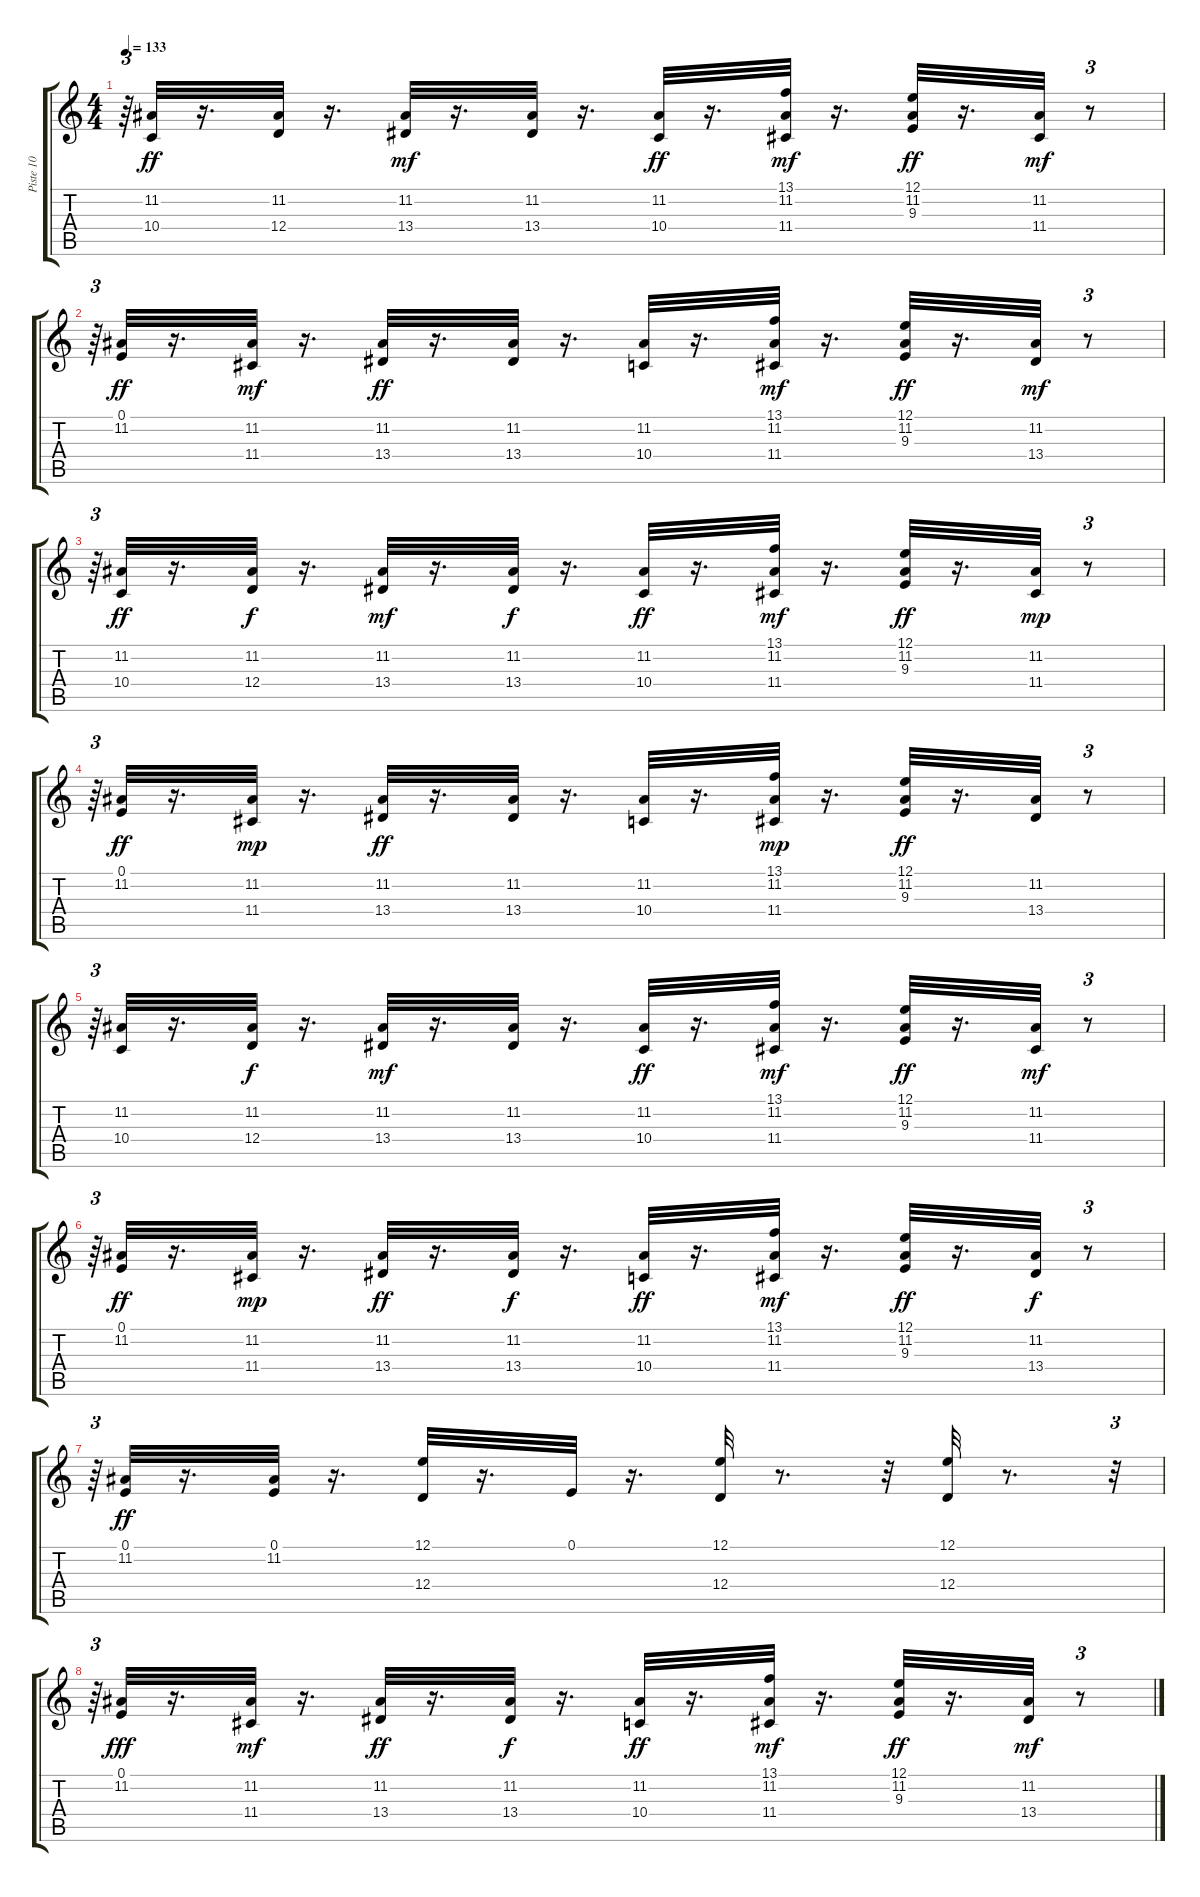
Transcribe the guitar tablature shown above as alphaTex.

\track ("Piste 10" "Piste 10") {instrument acousticgrandpiano}
\staff {score tabs}
\tuning (E4 B3 G3 D3 A2 E2) {hide}
\ts (4 4)
\tempo 133
\clef g2
\ks c
r.64{tu (3 2) dy mf} (11.2 10.4).32{dy ff} r.16{d} (11.2 12.4).32 r.16{d} (11.2 13.4).32{dy mf} r.16{d} (11.2 13.4).32 r.16{d} (11.2 10.4).32{dy ff} r.16{d} (13.1 11.2 11.4).32{dy mf} r.16{d} (12.1 11.2 9.3).32{dy ff} r.16{d} (11.2 11.4).32{dy mf} r.8{tu (3 2)} |
r.64{tu (3 2)} (0.1 11.2).32{dy ff} r.16{d} (11.2 11.4).32{dy mf} r.16{d} (11.2 13.4).32{dy ff} r.16{d} (11.2 13.4).32 r.16{d} (11.2 10.4).32 r.16{d} (13.1 11.2 11.4).32{dy mf} r.16{d} (12.1 11.2 9.3).32{dy ff} r.16{d} (11.2 13.4).32{dy mf} r.8{tu (3 2)} |
r.64{tu (3 2)} (11.2 10.4).32{dy ff} r.16{d} (11.2 12.4).32{dy f} r.16{d} (11.2 13.4).32{dy mf} r.16{d} (11.2 13.4).32{dy f} r.16{d} (11.2 10.4).32{dy ff} r.16{d} (13.1 11.2 11.4).32{dy mf} r.16{d} (12.1 11.2 9.3).32{dy ff} r.16{d} (11.2 11.4).32{dy mp} r.8{tu (3 2)} |
r.64{tu (3 2)} (0.1 11.2).32{dy ff} r.16{d} (11.2 11.4).32{dy mp} r.16{d} (11.2 13.4).32{dy ff} r.16{d} (11.2 13.4).32 r.16{d} (11.2 10.4).32 r.16{d} (13.1 11.2 11.4).32{dy mp} r.16{d} (12.1 11.2 9.3).32{dy ff} r.16{d} (11.2 13.4).32 r.8{tu (3 2)} |
r.64{tu (3 2)} (11.2 10.4).32 r.16{d} (11.2 12.4).32{dy f} r.16{d} (11.2 13.4).32{dy mf} r.16{d} (11.2 13.4).32 r.16{d} (11.2 10.4).32{dy ff} r.16{d} (13.1 11.2 11.4).32{dy mf} r.16{d} (12.1 11.2 9.3).32{dy ff} r.16{d} (11.2 11.4).32{dy mf} r.8{tu (3 2)} |
r.64{tu (3 2)} (0.1 11.2).32{dy ff} r.16{d} (11.2 11.4).32{dy mp} r.16{d} (11.2 13.4).32{dy ff} r.16{d} (11.2 13.4).32{dy f} r.16{d} (11.2 10.4).32{dy ff} r.16{d} (13.1 11.2 11.4).32{dy mf} r.16{d} (12.1 11.2 9.3).32{dy ff} r.16{d} (11.2 13.4).32{dy f} r.8{tu (3 2)} |
r.64{tu (3 2)} (0.1 11.2).32{dy ff} r.16{d} (0.1 11.2).32 r.16{d} (12.1 12.4).32 r.16{d} 0.1.32 r.16{d} (12.1 12.4).32 r.8{d} r.32 (12.1 12.4).32 r.8{d} r.32{tu (3 2)} |
r.64{tu (3 2)} (0.1 11.2).32{dy fff} r.16{d} (11.2 11.4).32{dy mf} r.16{d} (11.2 13.4).32{dy ff} r.16{d} (11.2 13.4).32{dy f} r.16{d} (11.2 10.4).32{dy ff} r.16{d} (13.1 11.2 11.4).32{dy mf} r.16{d} (12.1 11.2 9.3).32{dy ff} r.16{d} (11.2 13.4).32{dy mf} r.8{tu (3 2)}
